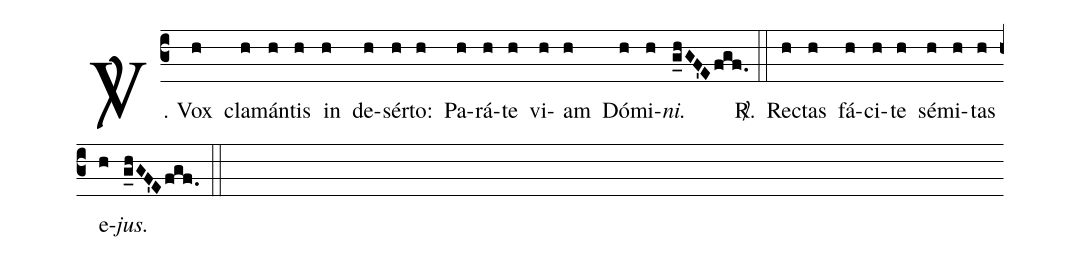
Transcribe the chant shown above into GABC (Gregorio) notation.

%%
(c3)
<sp>V/</sp>. V{o}x(h) cla(h)mán(h)tis(h) in(h) de(h)sér(h)to:(h)
Pa(h)rá(h)te(h) vi(h)am(h) Dó(h)mi(h)<i>ni.</i>(g_hGF'Efgf.) <sp>R/</sp>.(::)
Rec(h)tas(h) fá(h)ci(h)te(h) sé(h)mi(h)tas(h) e(h)<i>jus.</i>(g_hGF'Efgf.) (::)
